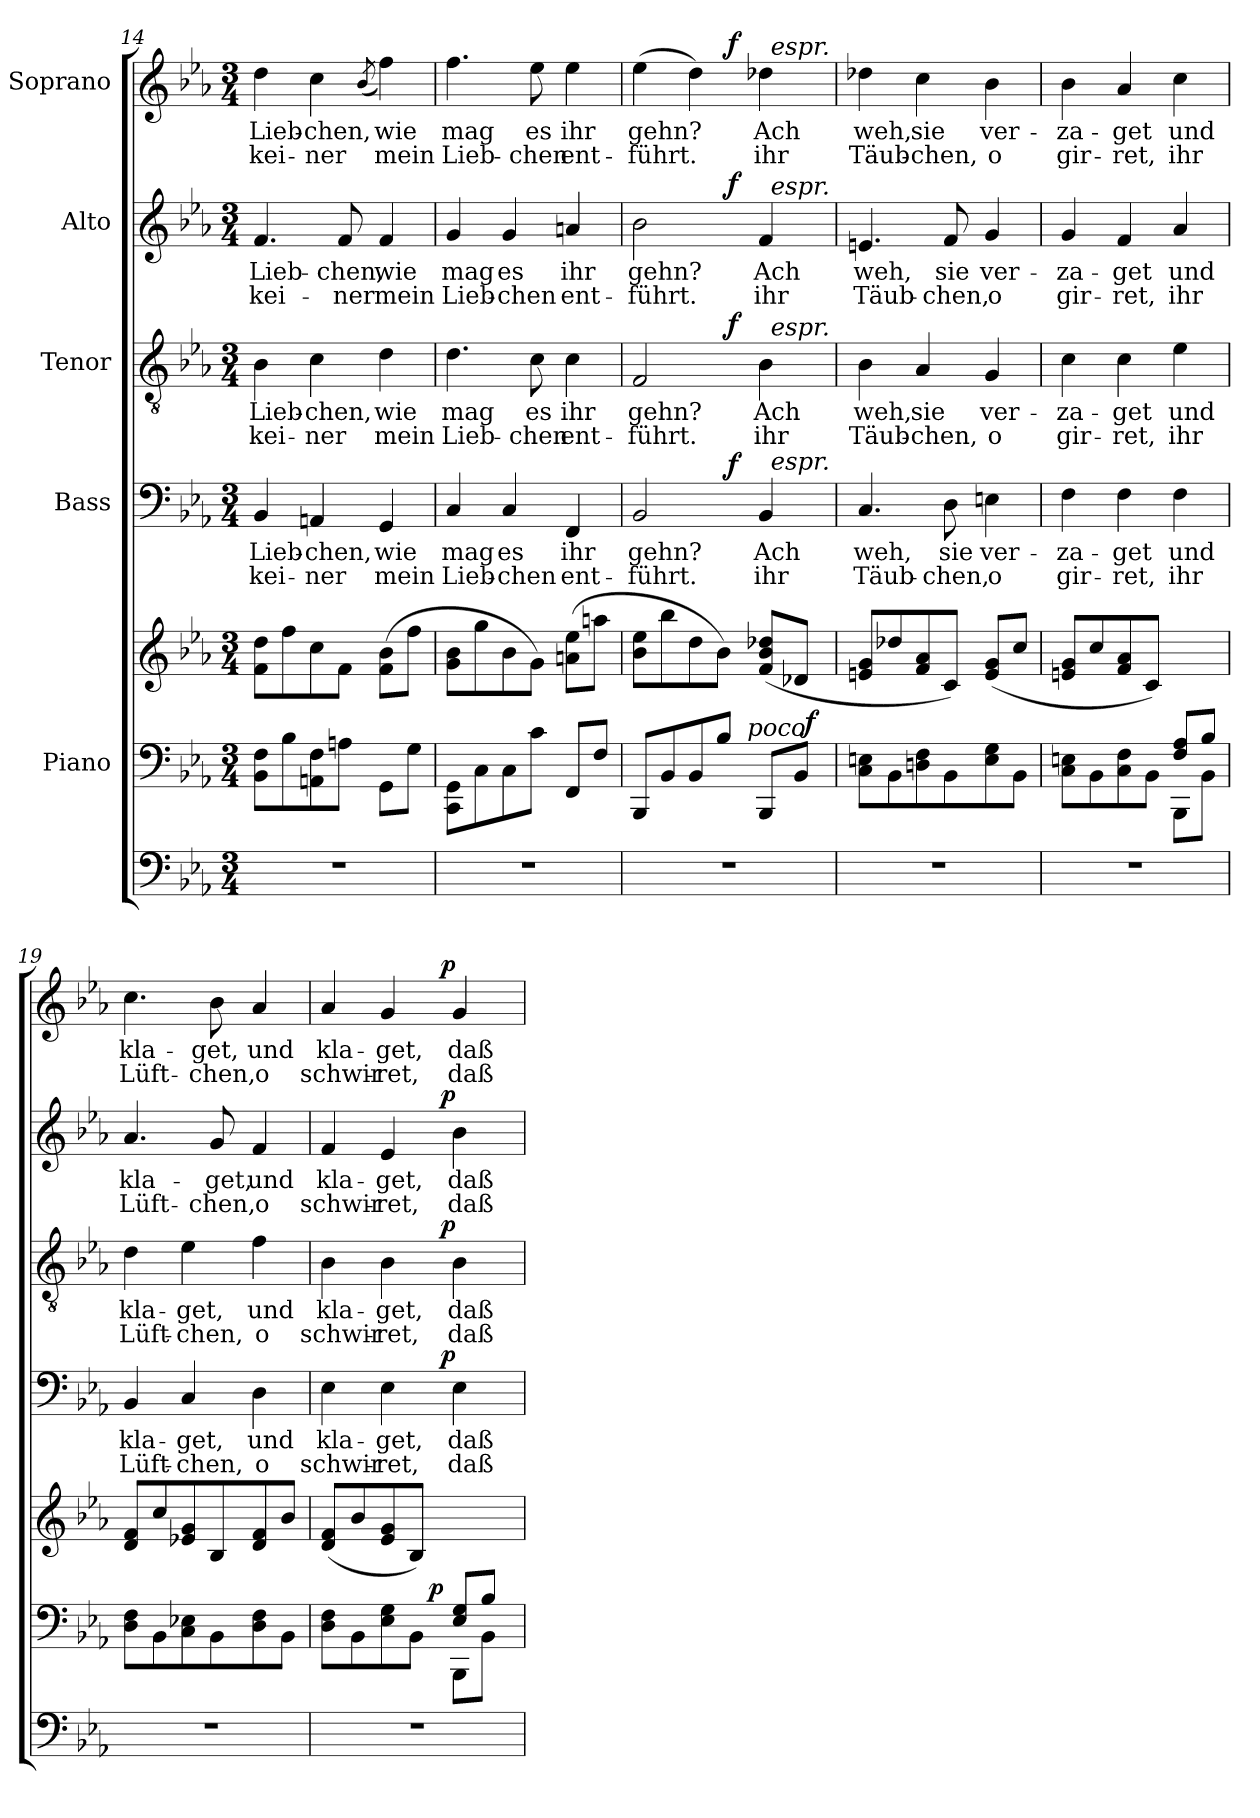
**kern	**kern	**kern	**dynam	**kern	**text	**text	**dynam	**kern	**text	**text	**dynam	**kern	**text	**text	**dynam	**kern	**text	**text	**dynam
*part6	*part5	*part5	*part5	*part4	*part4	*part4	*part4	*part3	*part3	*part3	*part3	*part2	*part2	*part2	*part2	*part1	*part1	*part1	*part1
*staff7	*staff6	*staff5	*staff5/6	*staff4	*staff4	*staff4	*staff4	*staff3	*staff3	*staff3	*staff3	*staff2	*staff2	*staff2	*staff2	*staff1	*staff1	*staff1	*staff1
*	*I"Piano	*	*	*I"Bass	*	*	*	*I"Tenor	*	*	*	*I"Alto	*	*	*	*I"Soprano	*	*	*
*clefF4	*clefF4	*clefG2	*	*clefF4	*	*	*	*clefGv2	*	*	*	*clefG2	*	*	*	*clefG2	*	*	*
*k[b-e-a-]	*k[b-e-a-]	*k[b-e-a-]	*	*k[b-e-a-]	*	*	*	*k[b-e-a-]	*	*	*	*k[b-e-a-]	*	*	*	*k[b-e-a-]	*	*	*
*E-:	*E-:	*E-:	*	*E-:	*	*	*	*E-:	*	*	*	*E-:	*	*	*	*E-:	*	*	*
*M3/4	*M3/4	*M3/4	*	*M3/4	*	*	*	*M3/4	*	*	*	*M3/4	*	*	*	*M3/4	*	*	*
=14	=14	=14	=14	=14	=14	=14	=14	=14	=14	=14	=14	=14	=14	=14	=14	=14	=14	=14	=14
2.r	8BB-\ 8F\L	8f\ 8dd\L	.	4BB-/	Lieb-	kei-	.	4B-\	Lieb-	kei-	.	4.f/	Lieb-	kei-	.	4dd\	Lieb-	kei-	.
.	8B-\	8ff\	.	.	.	.	.	.	.	.	.	.	.	.	.	.	.	.	.
.	8AAn\ 8F\	8cc\	.	4AAn/	-chen,	-ner	.	4c\	-chen,	-ner	.	.	.	.	.	4cc\	-chen,	-ner	.
.	8An\J	8f\J	.	.	.	.	.	.	.	.	.	8f/	-chen,	-ner	.	.	.	.	.
.	.	.	.	.	.	.	.	.	.	.	.	.	.	.	.	(8qb-/	.	.	.
.	8GG\L	(8f\ 8b-\L	.	4GG/	wie	mein	.	4d\	wie	mein	.	4f/	wie	mein	.	4ff\)	wie	mein	.
.	8G\J	8ff\J	.	.	.	.	.	.	.	.	.	.	.	.	.	.	.	.	.
!!LO:LB:g=z
=15	=15	=15	=15	=15	=15	=15	=15	=15	=15	=15	=15	=15	=15	=15	=15	=15	=15	=15	=15
2.r	8CC\ 8GG\L	8g\ 8b-\L	.	4C/	mag	Lieb-	.	4.d\	mag	Lieb-	.	4g/	mag	Lieb-	.	4.ff\	mag	Lieb-	.
.	8C\	8gg\	.	.	.	.	.	.	.	.	.	.	.	.	.	.	.	.	.
.	8C\	8b-\	.	4C/	es	-chen	.	.	.	.	.	4g/	es	-chen	.	.	.	.	.
.	8c\J	8g\J)	.	.	.	.	.	8c\	es	-chen	.	.	.	.	.	8ee-\	es	-chen	.
.	8FF/L	(8an\ 8ee-\L	.	4FF/	ihr	ent-	.	4c\	ihr	ent-	.	4an/	ihr	ent-	.	4ee-\	ihr	ent-	.
.	8F/J	8aan\J	.	.	.	.	.	.	.	.	.	.	.	.	.	.	.	.	.
=16	=16	=16	=16	=16	=16	=16	=16	=16	=16	=16	=16	=16	=16	=16	=16	=16	=16	=16	=16
*	*^	*	*	*^	*	*	*	*^	*	*	*	*^	*	*	*	*^	*	*	*
*	*	*^	*	*	*	*^	*	*	*	*	*^	*	*	*	*	*^	*	*	*	*	*^	*	*	*
2.r	8BBB-/L	2ryy	4...ryy	8b-\ 8ee-\L	.	2BB-/	4ryy	2ryy	gehn?	-führt.	.	2F/	4ryy	2ryy	gehn?	-führt.	.	2b-\	4ryy	2ryy	gehn?	-führt.	.	(4ee-\	4ryy	2ryy	gehn?	-führt.	.
.	8BB-/	.	.	8bb-\	.	.	.	.	.	.	.	.	.	.	.	.	.	.	.	.	.	.	.	.	.	.	.	.	.
.	8BB-/	.	.	8dd\	.	.	8ryy	.	.	.	.	.	8ryy	.	.	.	.	.	8ryy	.	.	.	.	4dd\)	8ryy	.	.	.	.
.	8B-/J	.	.	8b-\J)	.	.	32ryy	.	.	.	.	.	32ryy	.	.	.	.	.	32ryy	.	.	.	.	.	32ryy	.	.	.	.
!	!	!	!	!	!	!	!	!	!	!	!LO:DY:a	!	!	!	!	!	!LO:DY:a	!	!	!	!	!	!LO:DY:a	!	!	!	!	!	!LO:DY:a
.	.	.	.	.	.	.	4ryy	.	.	.	f	.	4ryy	.	.	.	f	.	4ryy	.	.	.	f	.	4ryy	.	.	.	f
!	!	!	!LO:TX:a:i:t=poco	!	!	!	!	!	!	!	!	!	!	!	!	!	!	!	!	!	!	!	!	!	!	!	!	!	!
.	.	.	4ryy	.	.	.	.	.	.	.	.	.	.	.	.	.	.	.	.	.	.	.	.	.	.	.	.	.	.
.	8BBB-/L	8ryy	.	(8f/ 8b-/ 8dd-X/L	.	4BB-/	.	32ryy	Ach	ihr	.	4B-\	.	32ryy	Ach	ihr	.	4f/	.	32ryy	Ach	ihr	.	4dd-X\	.	32ryy	Ach	ihr	.
!	!	!	!	!	!	!	!	!	!	!	!	!	!	!	!	!	!	!	!	!	!	!	!	!	!	!LO:TX:a:i:t=espr.	!	!	!
!	!	!	!	!	!	!	!	!	!	!	!	!	!	!	!	!	!	!	!	!LO:TX:a:i:t=espr.	!	!	!	!	!	!	!	!	!
!	!	!	!	!	!	!	!	!	!	!	!	!	!	!LO:TX:a:i:t=espr.	!	!	!	!	!	!	!	!	!	!	!	!	!	!	!
!	!	!	!	!	!	!	!	!LO:TX:a:i:t=espr.	!	!	!	!	!	!	!	!	!	!	!	!	!	!	!	!	!	!	!	!	!
.	.	.	.	.	.	.	.	8..ryy	.	.	.	.	.	8..ryy	.	.	.	.	.	8..ryy	.	.	.	.	.	8..ryy	.	.	.
.	8BB-/J	32ryy	.	8d-X/J	.	.	.	.	.	.	.	.	.	.	.	.	.	.	.	.	.	.	.	.	.	.	.	.	.
!	!	!	!	!	!LO:DY:a=2	!	!	!	!	!	!	!	!	!	!	!	!	!	!	!	!	!	!	!	!	!	!	!	!
.	.	16.ryy	.	.	f	.	16.ryy	.	.	.	.	.	16.ryy	.	.	.	.	.	16.ryy	.	.	.	.	.	16.ryy	.	.	.	.
.	.	.	32ryy	.	.	.	.	.	.	.	.	.	.	.	.	.	.	.	.	.	.	.	.	.	.	.	.	.	.
*	*	*	*	*	*	*v	*v	*v	*	*	*	*	*	*	*	*	*	*v	*v	*v	*	*	*	*v	*v	*v	*	*	*
*	*v	*v	*v	*	*	*	*	*	*	*v	*v	*v	*	*	*	*	*	*	*	*	*	*	*
=17	=17	=17	=17	=17	=17	=17	=17	=17	=17	=17	=17	=17	=17	=17	=17	=17	=17	=17	=17
2.r	8C\ 8En\L	8en/ 8g/L	.	4.C/	weh,	Täub-	.	4B-\	weh,	Täub-	.	4.en/	weh,	Täub-	.	4dd-X\	weh,	Täub-	.
.	8BB-\	8dd-X/	.	.	.	.	.	.	.	.	.	.	.	.	.	.	.	.	.
.	8Dn\ 8F\	8f/ 8a-/	.	.	.	.	.	4A-/	sie	-chen,	.	.	.	.	.	4cc\	sie	-chen,	.
.	8BB-\	8c/J)	.	8D\	sie	-chen,	.	.	.	.	.	8f/	sie	-chen,	.	.	.	.	.
.	8E\ 8G\	(8e/ 8g/L	.	4En\	ver-	o	.	4G/	ver-	o	.	4g/	ver-	o	.	4b-\	ver-	o	.
.	8BB-\J	8cc/J	.	.	.	.	.	.	.	.	.	.	.	.	.	.	.	.	.
=18	=18	=18	=18	=18	=18	=18	=18	=18	=18	=18	=18	=18	=18	=18	=18	=18	=18	=18	=18
*	*^	*	*	*	*	*	*	*	*	*	*	*	*	*	*	*	*	*	*
2.r	2ryy	8C\ 8En\L	8en/ 8g/L	.	4F\	-za-	gir-	.	4c\	-za-	gir-	.	4g/	-za-	gir-	.	4b-\	-za-	gir-	.
.	.	8BB-\	8cc/	.	.	.	.	.	.	.	.	.	.	.	.	.	.	.	.	.
.	.	8C\ 8F\	8f/ 8a-/	.	4F\	-get	-ret,	.	4c\	-get	-ret,	.	4f/	-get	-ret,	.	4a-/	-get	-ret,	.
.	.	8BB-\J	8c/J)	.	.	.	.	.	.	.	.	.	.	.	.	.	.	.	.	.
.	(8F/ 8A-/L	8BBB-\L	4ryy	.	4F\	und	ihr	.	4e-\	und	ihr	.	4a-/	und	ihr	.	4cc\	und	ihr	.
.	8B-/J	8BB-\J	.	.	.	.	.	.	.	.	.	.	.	.	.	.	.	.	.	.
*	*v	*v	*	*	*	*	*	*	*	*	*	*	*	*	*	*	*	*	*	*
=19	=19	=19	=19	=19	=19	=19	=19	=19	=19	=19	=19	=19	=19	=19	=19	=19	=19	=19	=19
2.r	8D\ 8F\L	8d/ 8f/L	.	4BB-/	kla-	-Lüft-	.	4d\	kla-	-Lüft-	.	4.a-/	kla-	Lüft-	.	4.cc\	kla-	Lüft-	.
.	8BB-\	8cc/	.	.	.	.	.	.	.	.	.	.	.	.	.	.	.	.	.
.	8C\ 8E-X\	8e-X/ 8g/	.	4C/	-get,	-chen,	.	4e-\	-get,	-chen,	.	.	.	.	.	.	.	.	.
.	8BB-\	8B-/	.	.	.	.	.	.	.	.	.	8g/	-get,	-chen,	.	8b-\	-get,	-chen,	.
.	8D\ 8F\	8d/ 8f/	.	4D\	und	o	.	4f\	und	o	.	4f/	und	o	.	4a-/	und	o	.
.	8BB-\J	8b-/J)	.	.	.	.	.	.	.	.	.	.	.	.	.	.	.	.	.
!!LO:PB:g=z
=20	=20	=20	=20	=20	=20	=20	=20	=20	=20	=20	=20	=20	=20	=20	=20	=20	=20	=20	=20
*	*^	*	*	*^	*	*	*	*^	*	*	*	*^	*	*	*	*^	*	*	*
*	*	*^	*	*	*	*	*	*	*	*	*	*	*	*	*	*	*	*	*	*	*	*	*	*
2.r	2ryy	8D\ 8F\L	4..ryy	(8d/ 8f/L	.	4E-\	4...ryy	-kla-	schwir-	.	4B-\	4...ryy	-kla-	schwir-	.	4f/	4...ryy	kla-	schwir-	.	4a-/	4...ryy	kla-	schwir-	.
.	.	8BB-\	.	8b-/	.	.	.	.	.	.	.	.	.	.	.	.	.	.	.	.	.	.	.	.	.
.	.	8E-\ 8G\	.	8e-/ 8g/	.	4E-\	.	get,	-ret,	.	4B-\	.	get,	-ret,	.	4e-/	.	-get,	-ret,	.	4g/	.	-get,	-ret,	.
.	.	8BB-\J	.	8B-/J)	.	.	.	.	.	.	.	.	.	.	.	.	.	.	.	.	.	.	.	.	.
!	!	!	!	!	!LO:DY:a=2	!	!	!	!	!	!	!	!	!	!	!	!	!	!	!	!	!	!	!	!
.	.	.	4ryy	.	p	.	.	.	.	.	.	.	.	.	.	.	.	.	.	.	.	.	.	.	.
!	!	!	!	!	!	!	!	!	!	!LO:DY:a	!	!	!	!	!LO:DY:a	!	!	!	!	!LO:DY:a	!	!	!	!	!LO:DY:a
.	.	.	.	.	.	.	4ryy	.	.	p	.	4ryy	.	.	p	.	4ryy	.	.	p	.	4ryy	.	.	p
.	8E-/ 8G/L	8BBB-\L	.	4ryy	.	4E-\	.	daß	daß	.	4B-\	.	daß	daß	.	4b-\	.	daß	daß	.	4g/	.	daß	daß	.
.	8B-/J	8BB-\J	.	.	.	.	.	.	.	.	.	.	.	.	.	.	.	.	.	.	.	.	.	.	.
.	.	.	16ryy	.	.	.	.	.	.	.	.	.	.	.	.	.	.	.	.	.	.	.	.	.	.
.	.	.	.	.	.	.	32ryy	.	.	.	.	32ryy	.	.	.	.	32ryy	.	.	.	.	32ryy	.	.	.
*	*	*	*	*	*	*v	*v	*	*	*	*	*	*	*	*	*v	*v	*	*	*	*v	*v	*	*	*
*	*v	*v	*v	*	*	*	*	*	*	*v	*v	*	*	*	*	*	*	*	*	*	*	*
=	=	=	=	=	=	=	=	=	=	=	=	=	=	=	=	=	=	=	=
*-	*-	*-	*-	*-	*-	*-	*-	*-	*-	*-	*-	*-	*-	*-	*-	*-	*-	*-	*-
